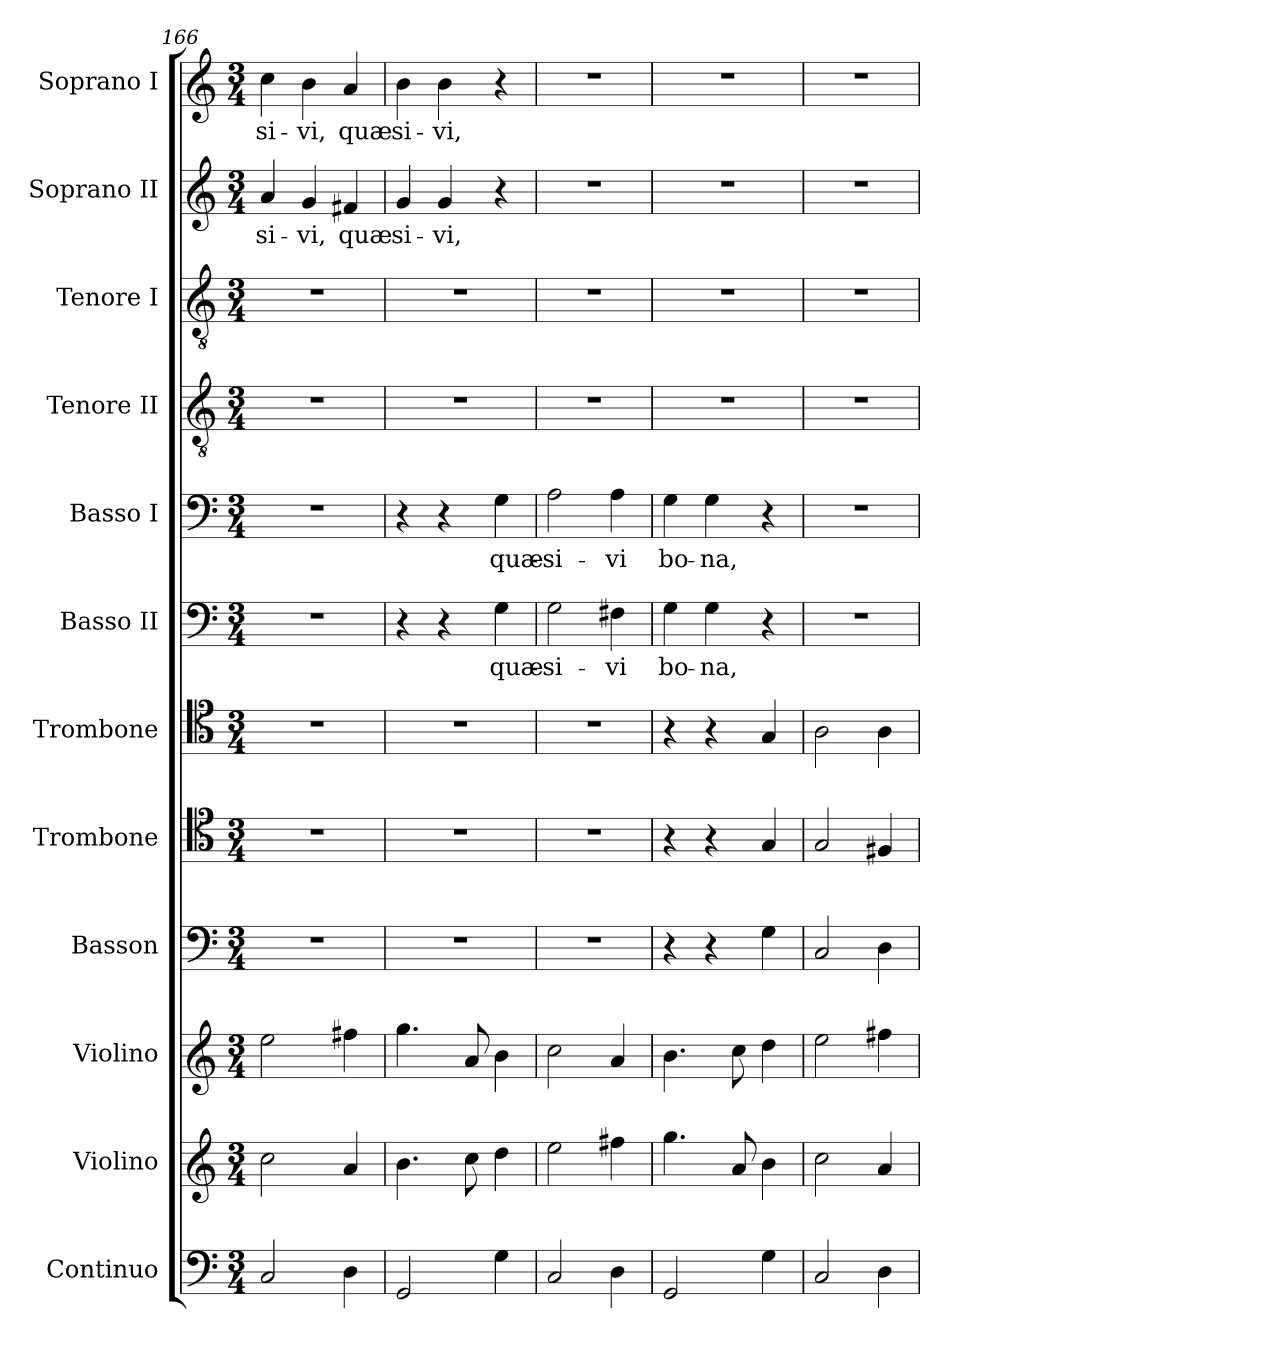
**kern	**kern	**kern	**kern	**kern	**kern	**kern	**text	**kern	**text	**kern	**kern	**kern	**text	**kern	**text
*part12	*part11	*part10	*part9	*part8	*part7	*part6	*part6	*part5	*part5	*part4	*part3	*part2	*part2	*part1	*part1
*staff12	*staff11	*staff10	*staff9	*staff8	*staff7	*staff6	*staff6	*staff5	*staff5	*staff4	*staff3	*staff2	*staff2	*staff1	*staff1
*I"Continuo	*I"Violino	*I"Violino	*I"Basson	*I"Trombone	*I"Trombone	*I"Basso II	*	*I"Basso I	*	*I"Tenore II	*I"Tenore I	*I"Soprano II	*	*I"Soprano I	*
*I'Ct.	*	*	*I'Bsn.	*	*	*I'B. II	*	*I'B. I	*	*I'T. II	*I'T. I	*I'S. II	*	*I'S. I	*
*clefF4	*clefG2	*clefG2	*clefF4	*clefC4	*clefC4	*clefF4	*	*clefF4	*	*clefGv2	*clefGv2	*clefG2	*	*clefG2	*
*k[]	*k[]	*k[]	*k[]	*k[]	*k[]	*k[]	*	*k[]	*	*k[]	*k[]	*k[]	*	*k[]	*
*M3/4	*M3/4	*M3/4	*M3/4	*M3/4	*M3/4	*M3/4	*	*M3/4	*	*M3/4	*M3/4	*M3/4	*	*M3/4	*
=166	=166	=166	=166	=166	=166	=166	=166	=166	=166	=166	=166	=166	=166	=166	=166
!	!	!	!	!	!	!	!	!	!	!	!	!	!LO:LY:b	!	!LO:LY:b
2C/	2cc\	2ee\	2.r	2.r	2.r	2.r	.	2.r	.	2.r	2.r	4a/	-si-	4cc\	-si-
!	!	!	!	!	!	!	!	!	!	!	!	!	!LO:LY:b	!	!LO:LY:b
.	.	.	.	.	.	.	.	.	.	.	.	4g/	-vi,	4b\	-vi,
!	!	!	!	!	!	!	!	!	!	!	!	!	!LO:LY:b	!	!LO:LY:b
4D\	4a/	4ff#X\	.	.	.	.	.	.	.	.	.	4f#X/	quæ	4a/	quæ
!!LO:PB:g=z
=167	=167	=167	=167	=167	=167	=167	=167	=167	=167	=167	=167	=167	=167	=167	=167
!	!	!	!	!	!	!	!	!	!	!	!	!	!LO:LY:b	!	!LO:LY:b
2GG/	4.b\	4.gg\	2.r	2.r	2.r	4r	.	4r	.	2.r	2.r	4g/	si-	4b\	si-
!	!	!	!	!	!	!	!	!	!	!	!	!	!LO:LY:b	!	!LO:LY:b
.	.	.	.	.	.	4r	.	4r	.	.	.	4g/	-vi,	4b\	-vi,
.	8cc\	8a/	.	.	.	.	.	.	.	.	.	.	.	.	.
!	!	!	!	!	!	!	!LO:LY:b	!	!LO:LY:b	!	!	!	!	!	!
4G\	4dd\	4b\	.	.	.	4G\	quæ-	4G\	quæ-	.	.	4r	.	4r	.
=168	=168	=168	=168	=168	=168	=168	=168	=168	=168	=168	=168	=168	=168	=168	=168
!	!	!	!	!	!	!	!LO:LY:b	!	!LO:LY:b	!	!	!	!	!	!
2C/	2ee\	2cc\	2.r	2.r	2.r	2G\	-si-	2A\	-si-	2.r	2.r	2.r	.	2.r	.
!	!	!	!	!	!	!	!LO:LY:b	!	!LO:LY:b	!	!	!	!	!	!
4D\	4ff#X\	4a/	.	.	.	4F#X\	-vi	4A\	-vi	.	.	.	.	.	.
=169	=169	=169	=169	=169	=169	=169	=169	=169	=169	=169	=169	=169	=169	=169	=169
!	!	!	!	!	!	!	!LO:LY:b	!	!LO:LY:b	!	!	!	!	!	!
2GG/	4.gg\	4.b\	4r	4r	4r	4G\	bo-	4G\	bo-	2.r	2.r	2.r	.	2.r	.
!	!	!	!	!	!	!	!LO:LY:b	!	!LO:LY:b	!	!	!	!	!	!
.	.	.	4r	4r	4r	4G\	-na,	4G\	-na,	.	.	.	.	.	.
.	8a/	8cc\	.	.	.	.	.	.	.	.	.	.	.	.	.
4G\	4b\	4dd\	4G\	4G/	4G/	4r	.	4r	.	.	.	.	.	.	.
=170	=170	=170	=170	=170	=170	=170	=170	=170	=170	=170	=170	=170	=170	=170	=170
2C/	2cc\	2ee\	2C/	2G/	2A\	2.r	.	2.r	.	2.r	2.r	2.r	.	2.r	.
4D\	4a/	4ff#X\	4D\	4F#X/	4A\	.	.	.	.	.	.	.	.	.	.
=	=	=	=	=	=	=	=	=	=	=	=	=	=	=	=
*-	*-	*-	*-	*-	*-	*-	*-	*-	*-	*-	*-	*-	*-	*-	*-
